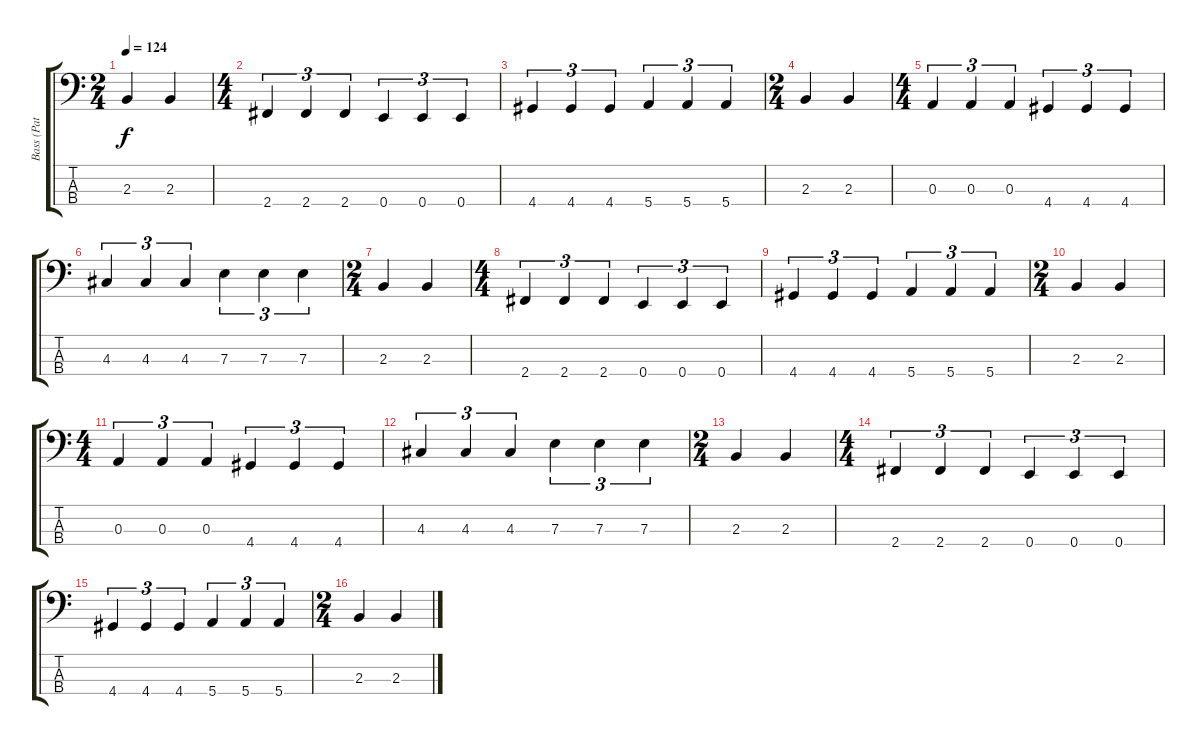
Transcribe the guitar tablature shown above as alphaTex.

\track ("Bass (Pat Aldrich)" "Bass (Pat ") {instrument electricbassfinger}
\staff {score tabs}
\tuning (G2 D2 A1 E1) {hide}
\ts (2 4)
\tempo 124
\clef f4
\ks c
2.3.4{dy f} 2.3.4 |
\ts (4 4)
2.4.4{tu (3 2)} 2.4.4{tu (3 2)} 2.4.4{tu (3 2)} 0.4.4{tu (3 2)} 0.4.4{tu (3 2)} 0.4.4{tu (3 2)} |
4.4.4{tu (3 2)} 4.4.4{tu (3 2)} 4.4.4{tu (3 2)} 5.4.4{tu (3 2)} 5.4.4{tu (3 2)} 5.4.4{tu (3 2)} |
\ts (2 4)
2.3.4 2.3.4 |
\ts (4 4)
0.3.4{tu (3 2)} 0.3.4{tu (3 2)} 0.3.4{tu (3 2)} 4.4.4{tu (3 2)} 4.4.4{tu (3 2)} 4.4.4{tu (3 2)} |
4.3.4{tu (3 2)} 4.3.4{tu (3 2)} 4.3.4{tu (3 2)} 7.3.4{tu (3 2)} 7.3.4{tu (3 2)} 7.3.4{tu (3 2)} |
\ts (2 4)
2.3.4 2.3.4 |
\ts (4 4)
2.4.4{tu (3 2)} 2.4.4{tu (3 2)} 2.4.4{tu (3 2)} 0.4.4{tu (3 2)} 0.4.4{tu (3 2)} 0.4.4{tu (3 2)} |
4.4.4{tu (3 2)} 4.4.4{tu (3 2)} 4.4.4{tu (3 2)} 5.4.4{tu (3 2)} 5.4.4{tu (3 2)} 5.4.4{tu (3 2)} |
\ts (2 4)
2.3.4 2.3.4 |
\ts (4 4)
0.3.4{tu (3 2)} 0.3.4{tu (3 2)} 0.3.4{tu (3 2)} 4.4.4{tu (3 2)} 4.4.4{tu (3 2)} 4.4.4{tu (3 2)} |
4.3.4{tu (3 2)} 4.3.4{tu (3 2)} 4.3.4{tu (3 2)} 7.3.4{tu (3 2)} 7.3.4{tu (3 2)} 7.3.4{tu (3 2)} |
\ts (2 4)
2.3.4 2.3.4 |
\ts (4 4)
2.4.4{tu (3 2)} 2.4.4{tu (3 2)} 2.4.4{tu (3 2)} 0.4.4{tu (3 2)} 0.4.4{tu (3 2)} 0.4.4{tu (3 2)} |
4.4.4{tu (3 2)} 4.4.4{tu (3 2)} 4.4.4{tu (3 2)} 5.4.4{tu (3 2)} 5.4.4{tu (3 2)} 5.4.4{tu (3 2)} |
\ts (2 4)
2.3.4 2.3.4
